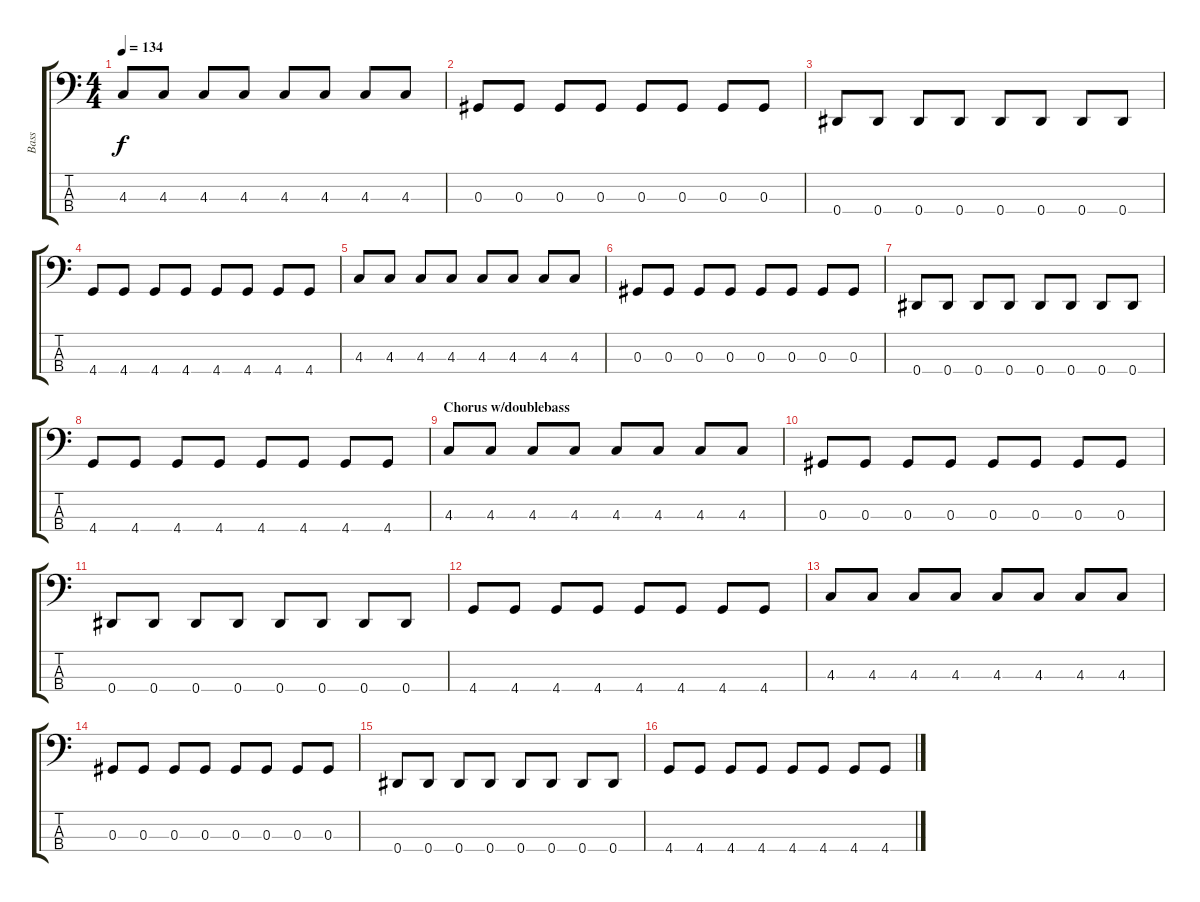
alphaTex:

\track ("Bass" "Bass") {instrument electricbasspick}
\staff {score tabs}
\tuning (Gb2 Db2 Ab1 Eb1) {hide}
\ts (4 4)
\section ("" "")
\tempo 134
\clef f4
\ks c
4.3.8{dy f} 4.3.8 4.3.8 4.3.8 4.3.8 4.3.8 4.3.8 4.3.8 |
0.3.8 0.3.8 0.3.8 0.3.8 0.3.8 0.3.8 0.3.8 0.3.8 |
0.4.8 0.4.8 0.4.8 0.4.8 0.4.8 0.4.8 0.4.8 0.4.8 |
4.4.8 4.4.8 4.4.8 4.4.8 4.4.8 4.4.8 4.4.8 4.4.8 |
4.3.8 4.3.8 4.3.8 4.3.8 4.3.8 4.3.8 4.3.8 4.3.8 |
0.3.8 0.3.8 0.3.8 0.3.8 0.3.8 0.3.8 0.3.8 0.3.8 |
0.4.8 0.4.8 0.4.8 0.4.8 0.4.8 0.4.8 0.4.8 0.4.8 |
4.4.8 4.4.8 4.4.8 4.4.8 4.4.8 4.4.8 4.4.8 4.4.8 |
\section ("" "Chorus w/doublebass")
4.3.8 4.3.8 4.3.8 4.3.8 4.3.8 4.3.8 4.3.8 4.3.8 |
0.3.8 0.3.8 0.3.8 0.3.8 0.3.8 0.3.8 0.3.8 0.3.8 |
0.4.8 0.4.8 0.4.8 0.4.8 0.4.8 0.4.8 0.4.8 0.4.8 |
4.4.8 4.4.8 4.4.8 4.4.8 4.4.8 4.4.8 4.4.8 4.4.8 |
4.3.8 4.3.8 4.3.8 4.3.8 4.3.8 4.3.8 4.3.8 4.3.8 |
0.3.8 0.3.8 0.3.8 0.3.8 0.3.8 0.3.8 0.3.8 0.3.8 |
0.4.8 0.4.8 0.4.8 0.4.8 0.4.8 0.4.8 0.4.8 0.4.8 |
4.4.8 4.4.8 4.4.8 4.4.8 4.4.8 4.4.8 4.4.8 4.4.8
